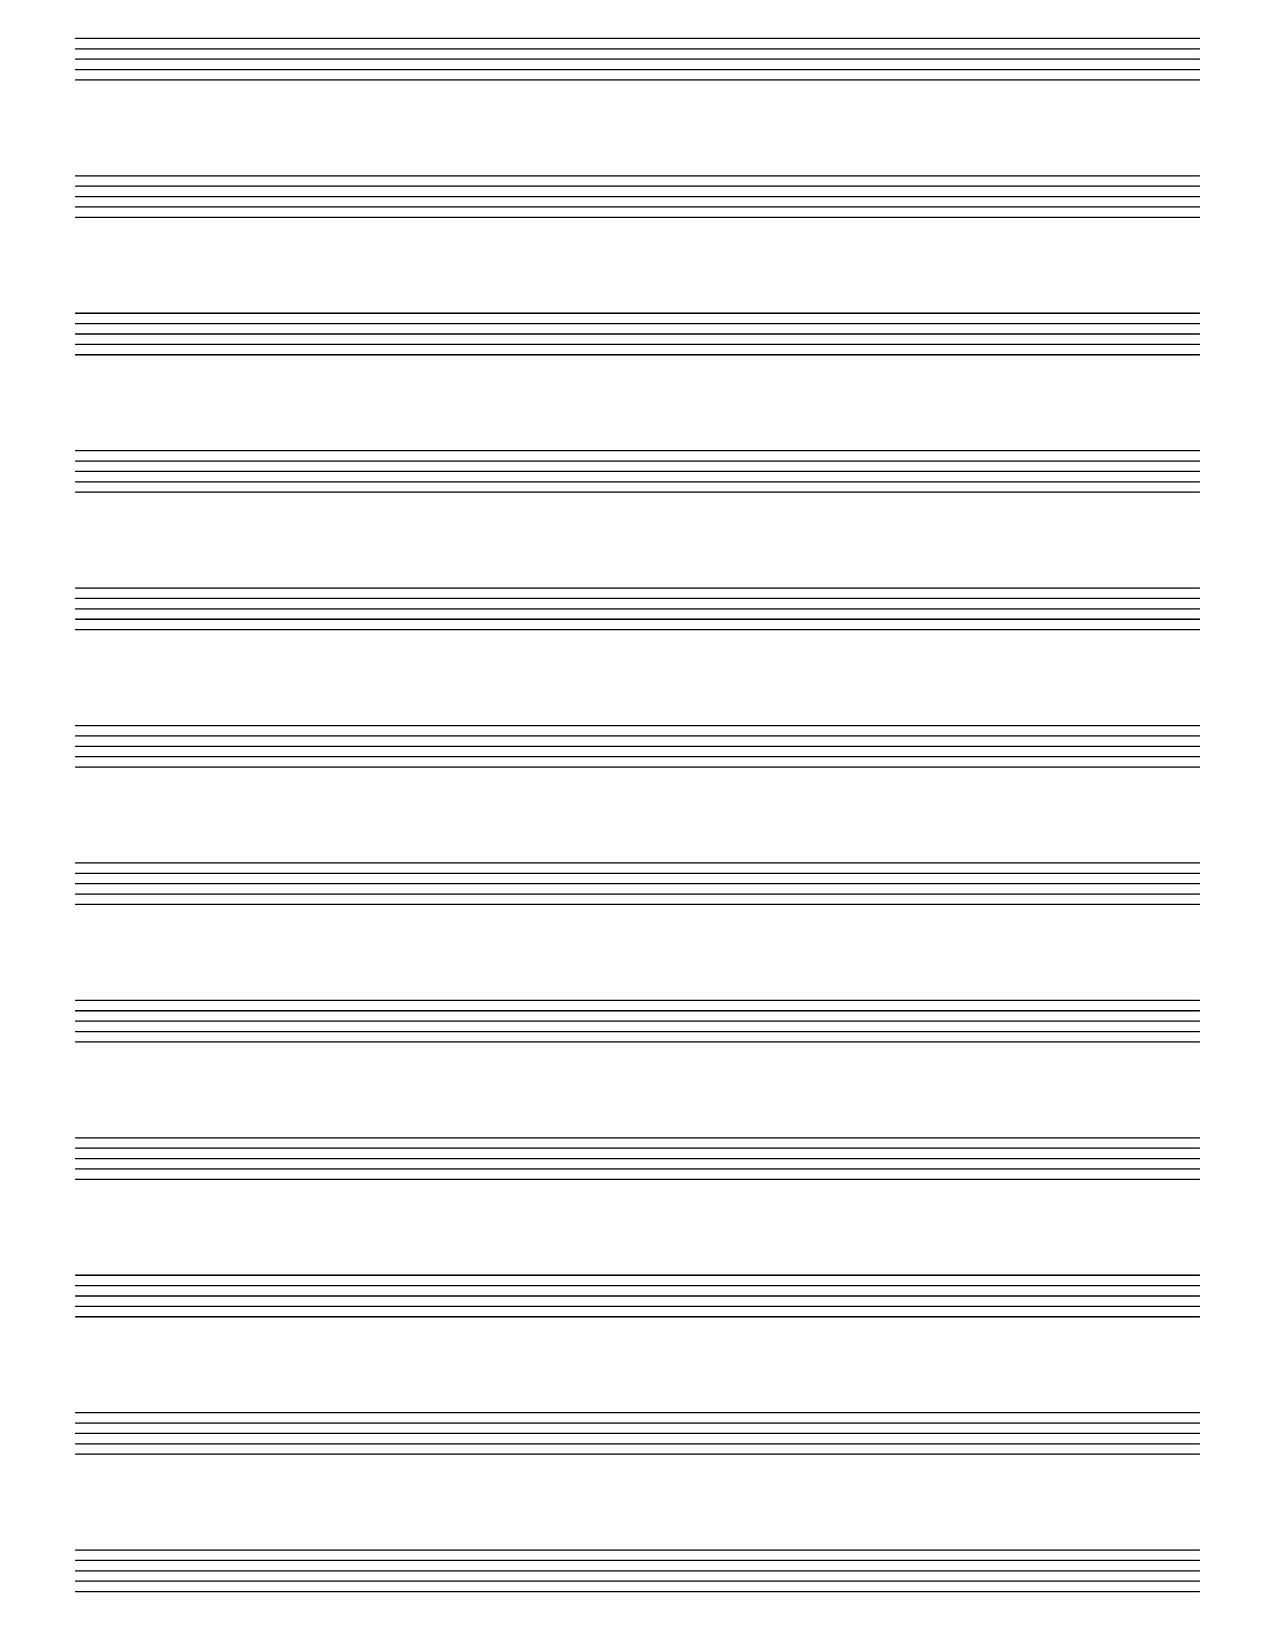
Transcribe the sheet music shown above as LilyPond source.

%% DO NOT EDIT this file manually; it is automatically
%% generated from LSR http://lsr.dsi.unimi.it
%% Make any changes in LSR itself, or in Documentation/snippets/new/ ,
%% and then run scripts/auxiliar/makelsr.py
%%
%% This file is in the public domain.
\version "2.12.2"

\header {
  lsrtags = "staff-notation, editorial-annotations, contexts-and-engravers, paper-and-layout"

%% Translation of GIT committish: 59caa3adce63114ca7972d18f95d4aadc528ec3d
  texidoces = "
Para crear pentagramas en blanco, genere compases vacíos y después
elimine el grabador de números de compás @code{Bar_number_engraver}
del contexto @code{Score}, y los grabadores de la indicación de compás
@code{Time_signature_engraver}, de la clave @code{Clef_engraver} y de
los compases @code{Bar_engraver} del contexto de @code{Staff}.

"
  doctitlees = "Crear pentagramas en blanco"

  texidoc = "
To create blank staves, generate empty measures then remove the
@code{Bar_number_engraver} from the @code{Score} context, and the
@code{Time_signature_engraver}, @code{Clef_engraver} and
@code{Bar_engraver} from the @code{Staff} context.

"
  doctitle = "Creating blank staves"
} % begin verbatim

#(set-global-staff-size 20)

\score {
  {
    \repeat unfold 12 { s1 \break }
  }
  \layout {
    indent = 0\in
    \context {
      \Staff
      \remove "Time_signature_engraver"
      \remove "Clef_engraver"
      \remove "Bar_engraver"
    }
    \context {
      \Score
      \remove "Bar_number_engraver"
    }
  }
}

\paper {
  #(set-paper-size "letter")
  ragged-last-bottom = ##f
  line-width = 7.5\in
  left-margin = 0.5\in
  bottom-margin = 0.25\in
  top-margin = 0.25\in
}

